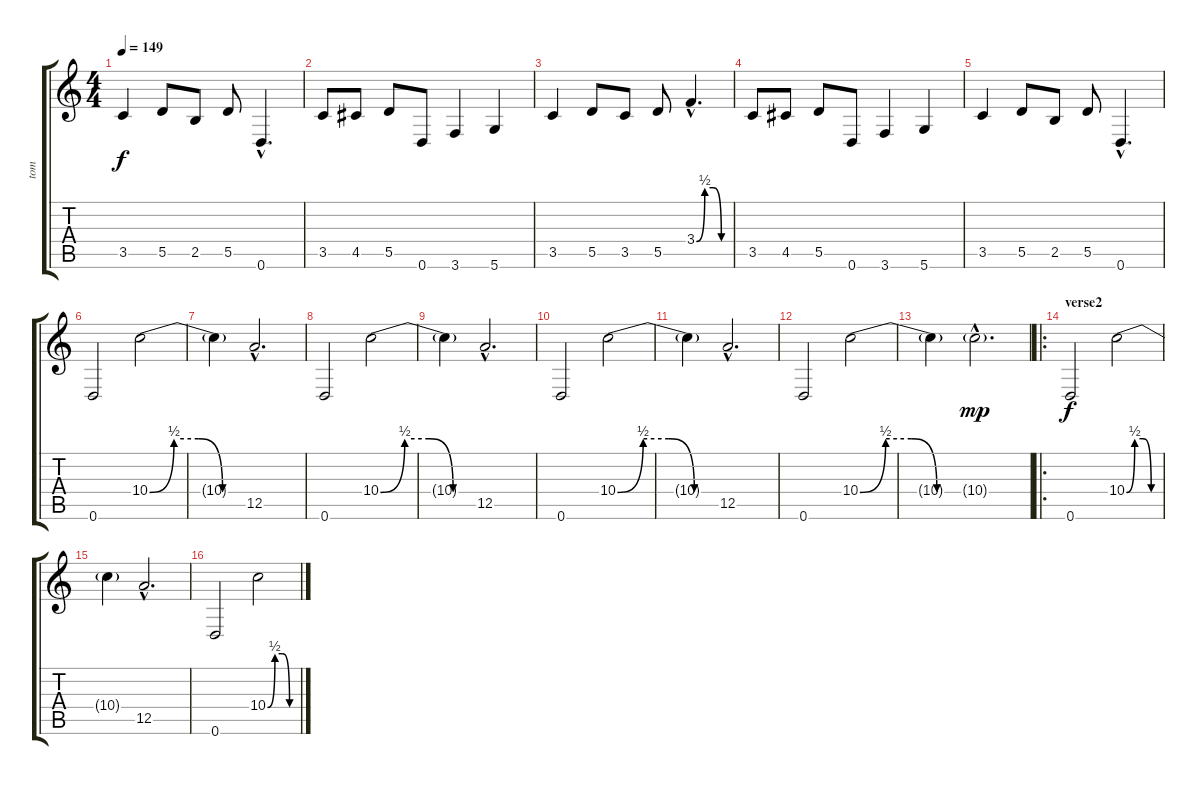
\track ("tom" "tom") {instrument distortionguitar}
\staff {score tabs}
\tuning (E4 B3 G3 D3 A2 D2) {hide}
\ts (4 4)
\tempo 149
\clef g2
\ks c
3.5.4{dy f} 5.5.8 2.5.8 5.5.8 0.6{hac}.4{d} |
3.5.8 4.5.8 5.5.8 0.6.8 3.6.4 5.6.4 |
3.5.4 5.5.8 3.5.8 5.5.8 3.4{be (custom 0 0 15 2 30 2 45 0 60 0) hac}.4{d} |
3.5.8 4.5.8 5.5.8 0.6.8 3.6.4 5.6.4 |
3.5.4 5.5.8 2.5.8 5.5.8 0.6{hac}.4{d} |
0.6.2{volume 12} 10.4{be (custom 0 0 15 2 30 2 45 0 60 0)}.2 |
10.4{t}.4 12.5{hac}.2{d} |
0.6.2 10.4{be (custom 0 0 15 2 30 2 45 0 60 0)}.2 |
10.4{t}.4 12.5{hac}.2{d} |
0.6.2 10.4{be (custom 0 0 15 2 30 2 45 0 60 0)}.2 |
10.4{t}.4 12.5{hac}.2{d} |
0.6.2 10.4{be (custom 0 0 15 2 30 2 45 0 60 0)}.2 |
10.4{t}.4 10.4{g hac}.2{d dy mp} |
\ro
\section ("" "verse2")
0.6.2{dy f volume 12} 10.4{be (custom 0 0 15 2 30 2 45 0 60 0)}.2 |
10.4{t}.4 12.5{hac}.2{d} |
0.6.2 10.4{be (custom 0 0 15 2 30 2 45 0 60 0)}.2
